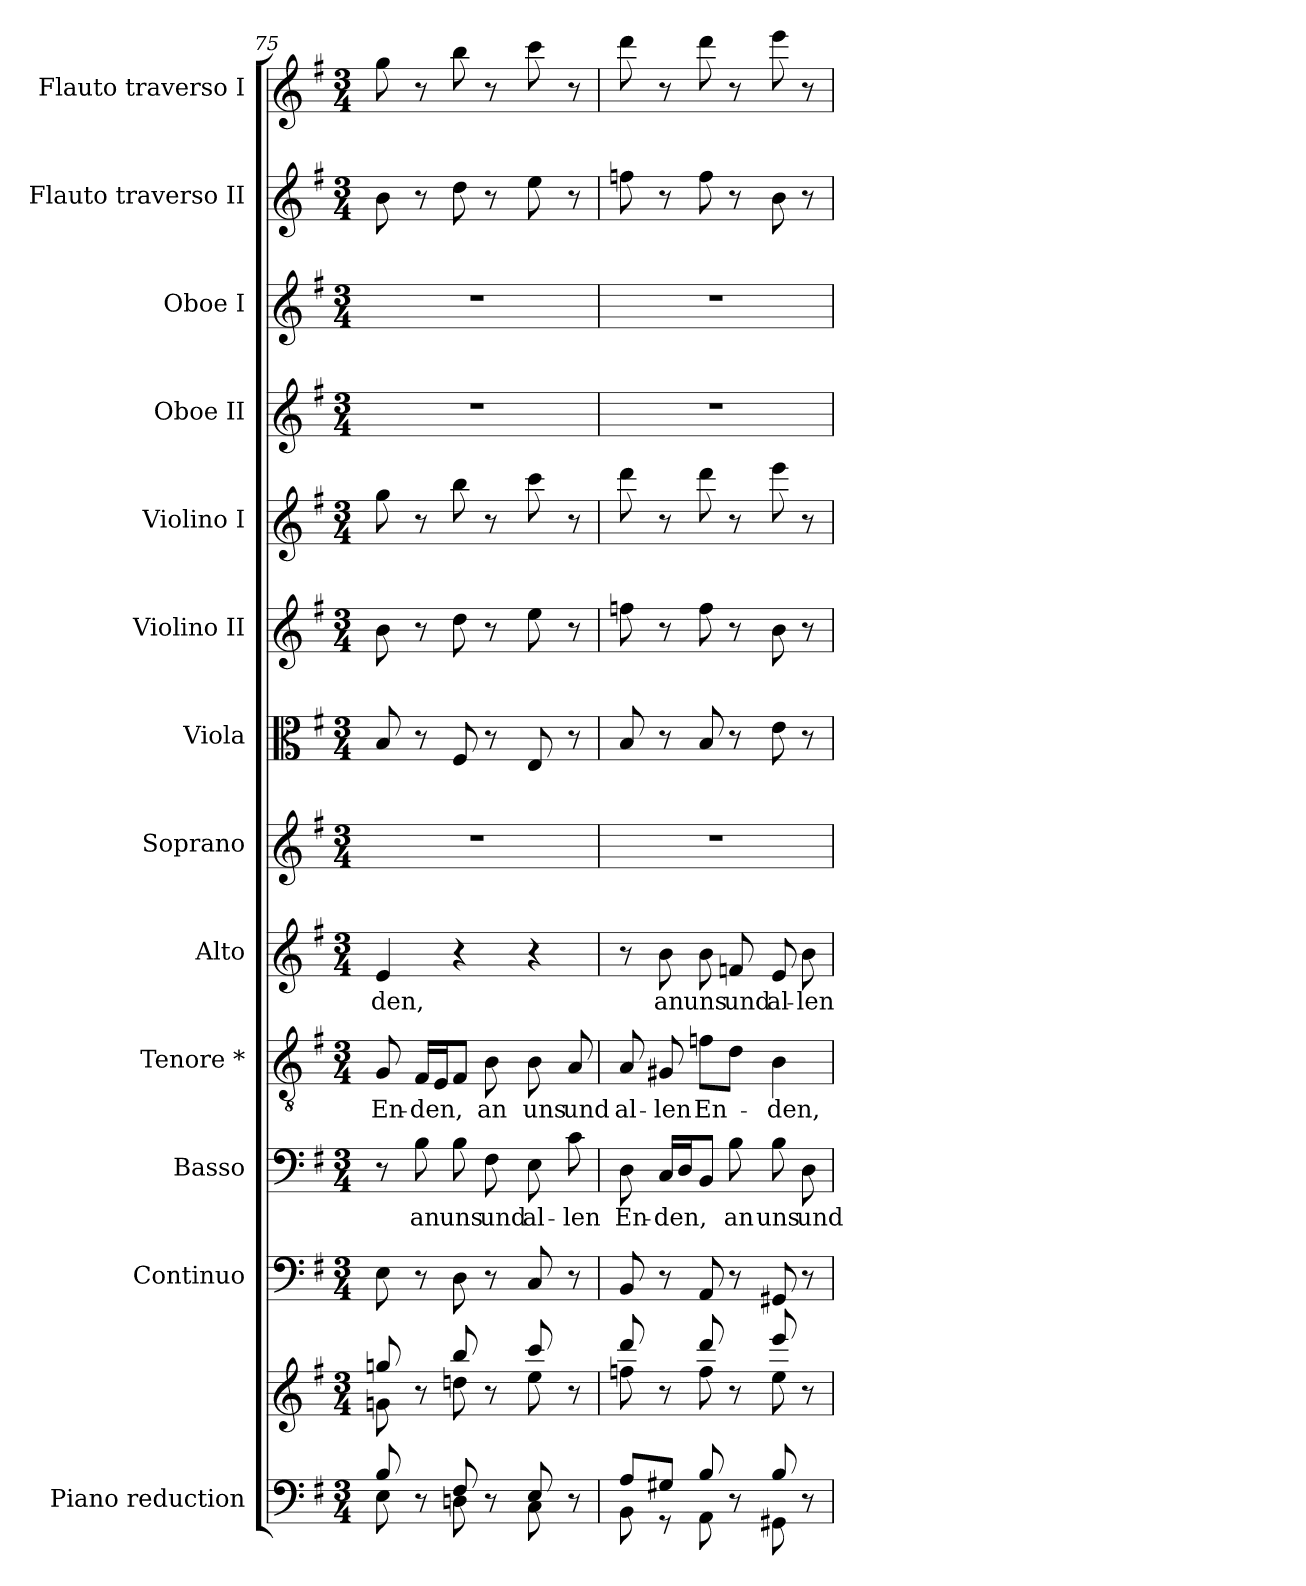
**kern	**kern	**kern	**kern	**text	**kern	**text	**kern	**text	**kern	**kern	**kern	**kern	**kern	**kern	**kern	**kern
*part13	*part13	*part12	*part11	*part11	*part10	*part10	*part9	*part9	*part8	*part7	*part6	*part5	*part4	*part3	*part2	*part1
*staff14	*staff13	*staff12	*staff11	*staff11	*staff10	*staff10	*staff9	*staff9	*staff8	*staff7	*staff6	*staff5	*staff4	*staff3	*staff2	*staff1
*I"Piano reduction	*	*I"Continuo	*I"Basso	*	*I"Tenore *	*	*I"Alto	*	*I"Soprano	*I"Viola	*I"Violino II	*I"Violino I	*I"Oboe II	*I"Oboe I	*I"Flauto traverso II	*I"Flauto traverso I
*I'Pno	*	*	*	*	*	*	*	*	*	*I'Vla	*I'Vln	*I'Vln	*I'Ob	*I'Ob	*	*
!!LO:PB:g=z
*clefF4	*clefG2	*clefF4	*clefF4	*	*clefGv2	*	*clefG2	*	*clefG2	*clefC3	*clefG2	*clefG2	*clefG2	*clefG2	*clefG2	*clefG2
*k[f#]	*k[f#]	*k[f#]	*k[f#]	*	*k[f#]	*	*k[f#]	*	*k[f#]	*k[f#]	*k[f#]	*k[f#]	*k[f#]	*k[f#]	*k[f#]	*k[f#]
*M3/4	*M3/4	*M3/4	*M3/4	*	*M3/4	*	*M3/4	*	*M3/4	*M3/4	*M3/4	*M3/4	*M3/4	*M3/4	*M3/4	*M3/4
=75	=75	=75	=75	=75	=75	=75	=75	=75	=75	=75	=75	=75	=75	=75	=75	=75
*^	*^	*	*	*	*	*	*	*	*	*	*	*	*	*	*	*
!	!	!	!	!	!	!	!	!LO:LY:b	!	!LO:LY:b	!	!	!	!	!	!	!	!
8B/	8E\	8ggn/	8gn\	8E\	8r	.	8G/	En-	4e/	-den,	2.r	8B/	8b\	8gg\	2.r	2.r	8b\	8gg\
!	!	!	!	!	!	!LO:LY:b	!	!LO:LY:b	!	!	!	!	!	!	!	!	!	!
8r	8ryy	8r	8ryy	8r	8B\	an	16F#/LL	-den,	.	.	.	8r	8r	8r	.	.	8r	8r
.	.	.	.	.	.	.	16E/J	.	.	.	.	.	.	.	.	.	.	.
!	!	!	!	!	!	!LO:LY:b	!	!	!	!	!	!	!	!	!	!	!	!
8F#/	8Dn\	8bb/	8ddn\	8D\	8B\	uns	8F#/J	.	4r	.	.	8F#/	8dd\	8bb\	.	.	8dd\	8bb\
!	!	!	!	!	!	!LO:LY:b	!	!LO:LY:b	!	!	!	!	!	!	!	!	!	!
8r	8ryy	8r	8ryy	8r	8F#\	und	8B\	an	.	.	.	8r	8r	8r	.	.	8r	8r
!	!	!	!	!	!	!LO:LY:b	!	!LO:LY:b	!	!	!	!	!	!	!	!	!	!
8E/	8C\	8ccc/	8ee\	8C/	8E\	al-	8B\	uns	4r	.	.	8E/	8ee\	8ccc\	.	.	8ee\	8ccc\
!	!	!	!	!	!	!LO:LY:b	!	!LO:LY:b	!	!	!	!	!	!	!	!	!	!
8r	8ryy	8r	8ryy	8r	8c\	-len	8A/	und	.	.	.	8r	8r	8r	.	.	8r	8r
=76	=76	=76	=76	=76	=76	=76	=76	=76	=76	=76	=76	=76	=76	=76	=76	=76	=76	=76
!	!	!	!	!	!	!LO:LY:b	!	!LO:LY:b	!	!	!	!	!	!	!	!	!	!
8A/L	8BB\	8ddd/	8ffn\	8BB/	8D\	En-	8A/	al-	8r	.	2.r	8B/	8ffn\	8ddd\	2.r	2.r	8ffn\	8ddd\
!	!	!	!	!	!	!LO:LY:b	!	!LO:LY:b	!	!LO:LY:b	!	!	!	!	!	!	!	!
8G#X/J	8r	8r	8ryy	8r	16C/LL	-den,	8G#X/	-len	8b\	an	.	8r	8r	8r	.	.	8r	8r
.	.	.	.	.	16D/J	.	.	.	.	.	.	.	.	.	.	.	.	.
!	!	!	!	!	!	!	!	!LO:LY:b	!	!LO:LY:b	!	!	!	!	!	!	!	!
8B/	8AA\	8ddd/	8ff\	8AA/	8BB/J	.	8fn\L	En-	8b\	uns	.	8B/	8ff\	8ddd\	.	.	8ff\	8ddd\
!	!	!	!	!	!	!LO:LY:b	!	!	!	!LO:LY:b	!	!	!	!	!	!	!	!
8r	8ryy	8r	8ryy	8r	8B\	an	8d\J	.	8fn/	und	.	8r	8r	8r	.	.	8r	8r
!	!	!	!	!	!	!LO:LY:b	!	!LO:LY:b	!	!LO:LY:b	!	!	!	!	!	!	!	!
8B/	8GG#X\	8eee/	8ee\	8GG#X/	8B\	uns	4B\	-den,	8e/	al-	.	8e\	8b\	8eee\	.	.	8b\	8eee\
!	!	!	!	!	!	!LO:LY:b	!	!	!	!LO:LY:b	!	!	!	!	!	!	!	!
8r	8ryy	8r	8ryy	8r	8D\	und	.	.	8b\	-len	.	8r	8r	8r	.	.	8r	8r
*v	*v	*	*	*	*	*	*	*	*	*	*	*	*	*	*	*	*	*
*	*v	*v	*	*	*	*	*	*	*	*	*	*	*	*	*	*	*
=	=	=	=	=	=	=	=	=	=	=	=	=	=	=	=	=
*-	*-	*-	*-	*-	*-	*-	*-	*-	*-	*-	*-	*-	*-	*-	*-	*-
